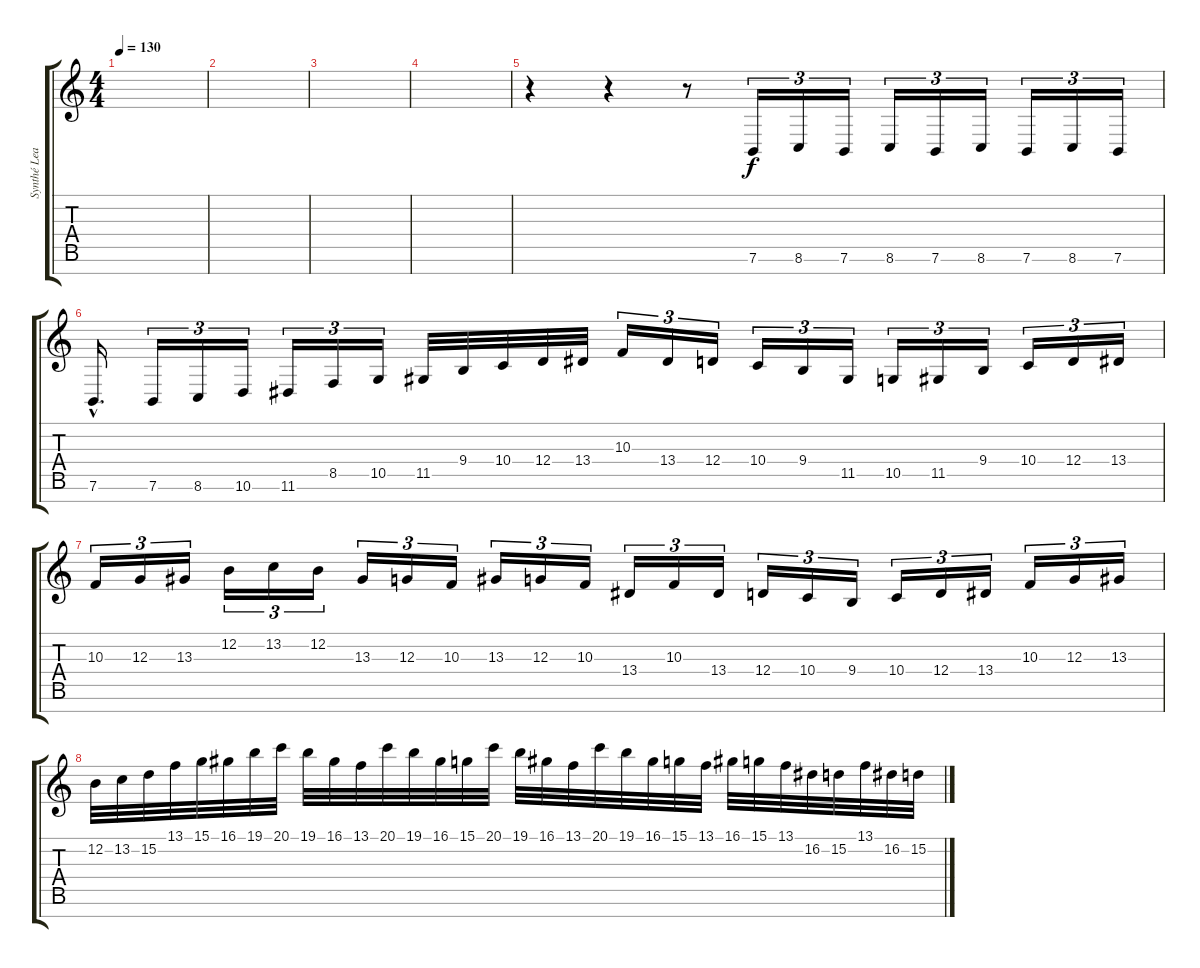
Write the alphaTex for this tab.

\track ("Synthé Lead" "Synthé Lea") {instrument lead5charang}
\staff {score tabs}
\tuning (E4 B3 G3 D3 A2 E2 B1) {hide}
\ts (4 4)
\tempo 130
\clef g2
\ks c
|
|
|
|
r.4 r.4 r.8 7.6.16{tu (3 2) volume 11 instrument lead2sawtooth} 8.6.16{tu (3 2)} 7.6.16{tu (3 2)} 8.6.16{tu (3 2)} 7.6.16{tu (3 2)} 8.6.16{tu (3 2)} 7.6.16{tu (3 2)} 8.6.16{tu (3 2)} 7.6.16{tu (3 2)} |
7.6{hac}.16{d} 7.6.16{tu (3 2)} 8.6.16{tu (3 2)} 10.6.16{tu (3 2)} 11.6.16{tu (3 2)} 8.5.16{tu (3 2)} 10.5.16{tu (3 2)} 11.5.32 9.4.32 10.4.32 12.4.32 13.4.32 10.3.16{tu (3 2)} 13.4.16{tu (3 2)} 12.4.16{tu (3 2)} 10.4.16{tu (3 2)} 9.4.16{tu (3 2)} 11.5.16{tu (3 2)} 10.5.16{tu (3 2)} 11.5.16{tu (3 2)} 9.4.16{tu (3 2)} 10.4.16{tu (3 2)} 12.4.16{tu (3 2)} 13.4.16{tu (3 2)} |
10.3.16{tu (3 2)} 12.3.16{tu (3 2)} 13.3.16{tu (3 2)} 12.2.16{tu (3 2)} 13.2.16{tu (3 2)} 12.2.16{tu (3 2)} 13.3.16{tu (3 2)} 12.3.16{tu (3 2)} 10.3.16{tu (3 2)} 13.3.16{tu (3 2)} 12.3.16{tu (3 2)} 10.3.16{tu (3 2)} 13.4.16{tu (3 2)} 10.3.16{tu (3 2)} 13.4.16{tu (3 2)} 12.4.16{tu (3 2)} 10.4.16{tu (3 2)} 9.4.16{tu (3 2)} 10.4.16{tu (3 2)} 12.4.16{tu (3 2)} 13.4.16{tu (3 2)} 10.3.16{tu (3 2)} 12.3.16{tu (3 2)} 13.3.16{tu (3 2)} |
12.2.32 13.2.32 15.2.32 13.1.32 15.1.32 16.1.32 19.1.32 20.1.32 19.1.32 16.1.32 13.1.32 20.1.32 19.1.32 16.1.32 15.1.32 20.1.32 19.1.32 16.1.32 13.1.32 20.1.32 19.1.32 16.1.32 15.1.32 13.1.32 16.1.32 15.1.32 13.1.32 16.2.32 15.2.32 13.1.32 16.2.32 15.2.32
